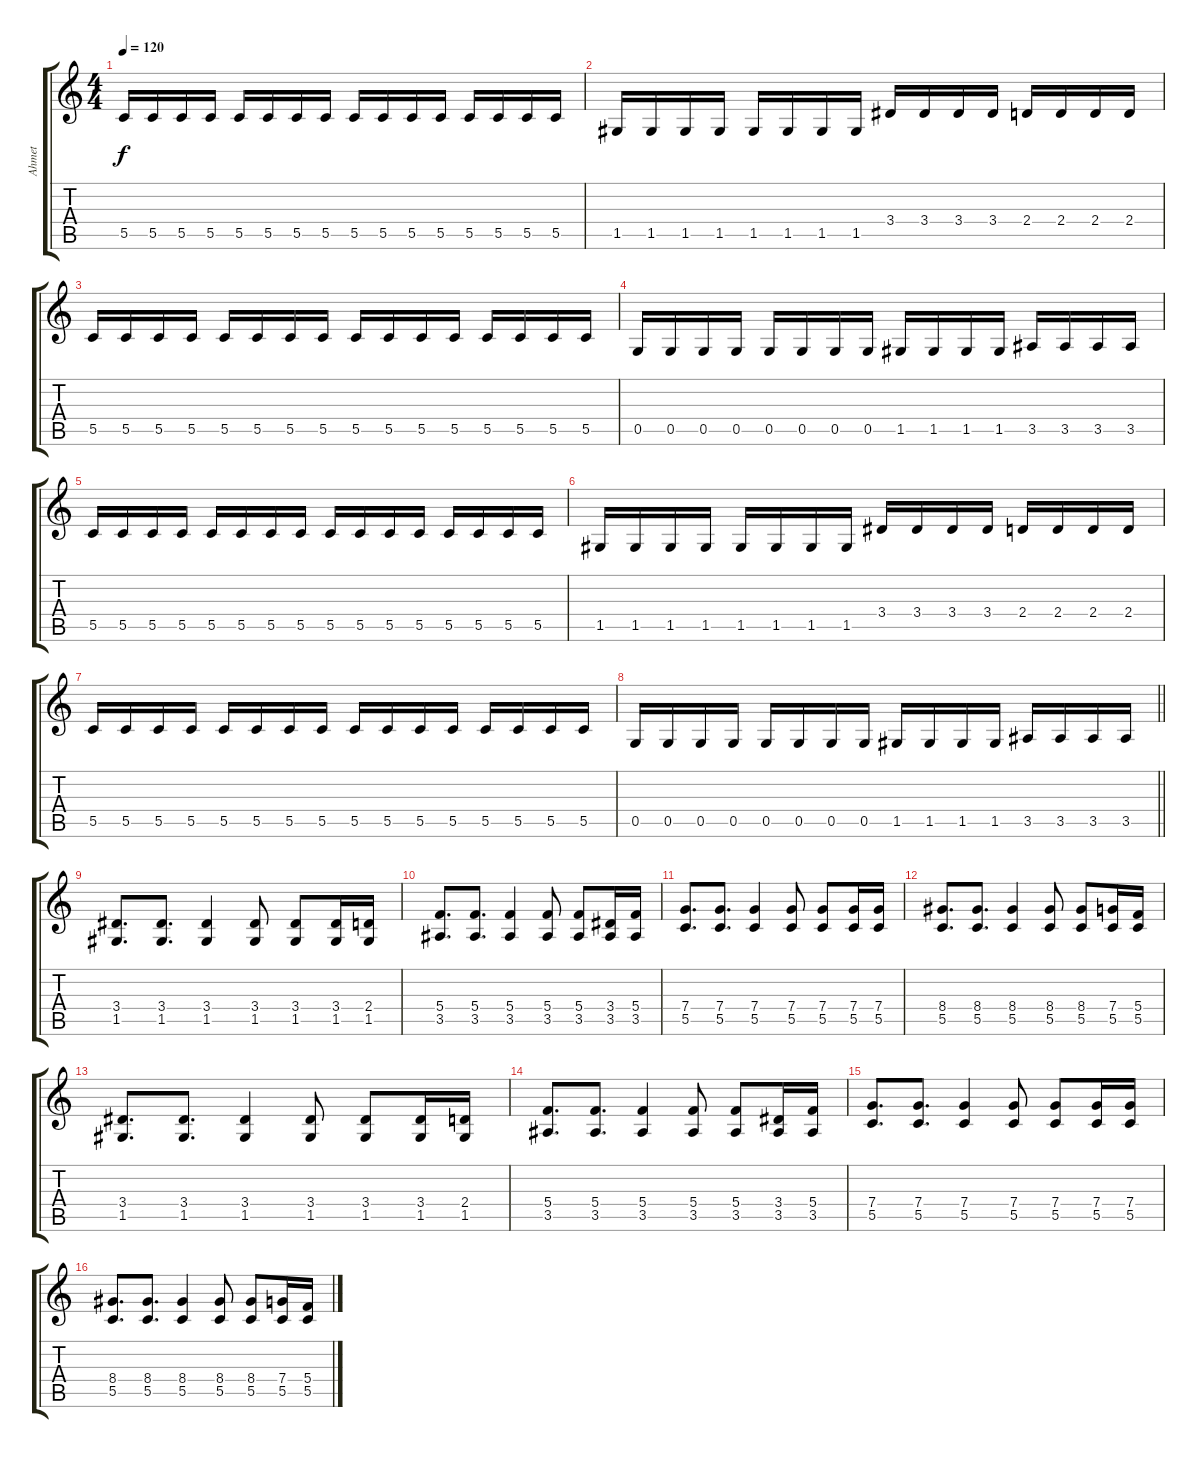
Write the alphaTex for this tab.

\track ("Ahmet" "Ahmet") {instrument distortionguitar}
\staff {score tabs}
\tuning (D4 A3 F3 C3 G2 D2) {hide}
\ts (4 4)
\section ("" "")
\tempo 120
\clef g2
\ks c
5.5.16{dy f} 5.5.16 5.5.16 5.5.16 5.5.16 5.5.16 5.5.16 5.5.16 5.5.16 5.5.16 5.5.16 5.5.16 5.5.16 5.5.16 5.5.16 5.5.16 |
1.5.16 1.5.16 1.5.16 1.5.16 1.5.16 1.5.16 1.5.16 1.5.16 3.4.16 3.4.16 3.4.16 3.4.16 2.4.16 2.4.16 2.4.16 2.4.16 |
5.5.16 5.5.16 5.5.16 5.5.16 5.5.16 5.5.16 5.5.16 5.5.16 5.5.16 5.5.16 5.5.16 5.5.16 5.5.16 5.5.16 5.5.16 5.5.16 |
0.5.16 0.5.16 0.5.16 0.5.16 0.5.16 0.5.16 0.5.16 0.5.16 1.5.16 1.5.16 1.5.16 1.5.16 3.5.16 3.5.16 3.5.16 3.5.16 |
5.5.16 5.5.16 5.5.16 5.5.16 5.5.16 5.5.16 5.5.16 5.5.16 5.5.16 5.5.16 5.5.16 5.5.16 5.5.16 5.5.16 5.5.16 5.5.16 |
1.5.16 1.5.16 1.5.16 1.5.16 1.5.16 1.5.16 1.5.16 1.5.16 3.4.16 3.4.16 3.4.16 3.4.16 2.4.16 2.4.16 2.4.16 2.4.16 |
5.5.16 5.5.16 5.5.16 5.5.16 5.5.16 5.5.16 5.5.16 5.5.16 5.5.16 5.5.16 5.5.16 5.5.16 5.5.16 5.5.16 5.5.16 5.5.16 |
\barLineRight lightlight
0.5.16 0.5.16 0.5.16 0.5.16 0.5.16 0.5.16 0.5.16 0.5.16 1.5.16 1.5.16 1.5.16 1.5.16 3.5.16 3.5.16 3.5.16 3.5.16 |
\section ("" "")
(3.4 1.5).8{d} (3.4 1.5).8{d} (3.4 1.5).4 (3.4 1.5).8 (3.4 1.5).8 (3.4 1.5).16 (2.4 1.5).16 |
(5.4 3.5).8{d} (5.4 3.5).8{d} (5.4 3.5).4 (5.4 3.5).8 (5.4 3.5).8 (3.4 3.5).16 (5.4 3.5).16 |
(7.4 5.5).8{d} (7.4 5.5).8{d} (7.4 5.5).4 (7.4 5.5).8 (7.4 5.5).8 (7.4 5.5).16 (7.4 5.5).16 |
(8.4 5.5).8{d} (8.4 5.5).8{d} (8.4 5.5).4 (8.4 5.5).8 (8.4 5.5).8 (7.4 5.5).16 (5.4 5.5).16 |
(3.4 1.5).8{d} (3.4 1.5).8{d} (3.4 1.5).4 (3.4 1.5).8 (3.4 1.5).8 (3.4 1.5).16 (2.4 1.5).16 |
(5.4 3.5).8{d} (5.4 3.5).8{d} (5.4 3.5).4 (5.4 3.5).8 (5.4 3.5).8 (3.4 3.5).16 (5.4 3.5).16 |
(7.4 5.5).8{d} (7.4 5.5).8{d} (7.4 5.5).4 (7.4 5.5).8 (7.4 5.5).8 (7.4 5.5).16 (7.4 5.5).16 |
(8.4 5.5).8{d} (8.4 5.5).8{d} (8.4 5.5).4 (8.4 5.5).8 (8.4 5.5).8 (7.4 5.5).16 (5.4 5.5).16
